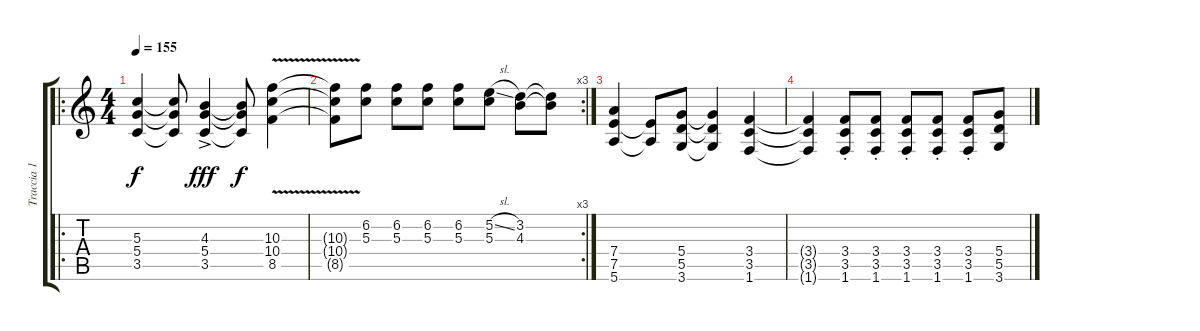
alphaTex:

\track ("Traccia 1" "Traccia 1") {instrument distortionguitar}
\staff {score tabs}
\tuning (E4 B3 G3 D3 A2 E2) {hide}
\ro
\ts (4 4)
\tempo 155
\clef g2
\ks c
(5.3 5.4 3.5).4{dy f} (5.3{t} 5.4{t} 3.5{t}).8 (4.3{ac} 5.4 3.5).4{dy fff} (4.3{t} 5.4{t} 3.5{t}).8{dy f} (10.3{v} 10.4 8.5).4 |
\rc 3
(10.3{t} 10.4{t} 8.5{t}).8 (6.2 5.3).8 (6.2 5.3).8 (6.2 5.3).8 (6.2 5.3).8 (5.2{sl} 5.3).8 (3.2 4.3).8 (3.2{t} 4.3{t}).8 |
(7.4 7.5 5.6).4 (7.5{t} 5.6{t}).8 (5.4 5.5 3.6).8 (5.4{t} 5.5{t} 3.6{t}).4 (3.4 3.5 1.6).4 |
(3.4{t} 3.5{t} 1.6{t}).4 (3.4{st} 3.5 1.6).8 (3.4{st} 3.5 1.6).8 (3.4{st} 3.5 1.6).8 (3.4{st} 3.5 1.6).8 (3.4{st} 3.5 1.6).8 (5.4 5.5 3.6).8
